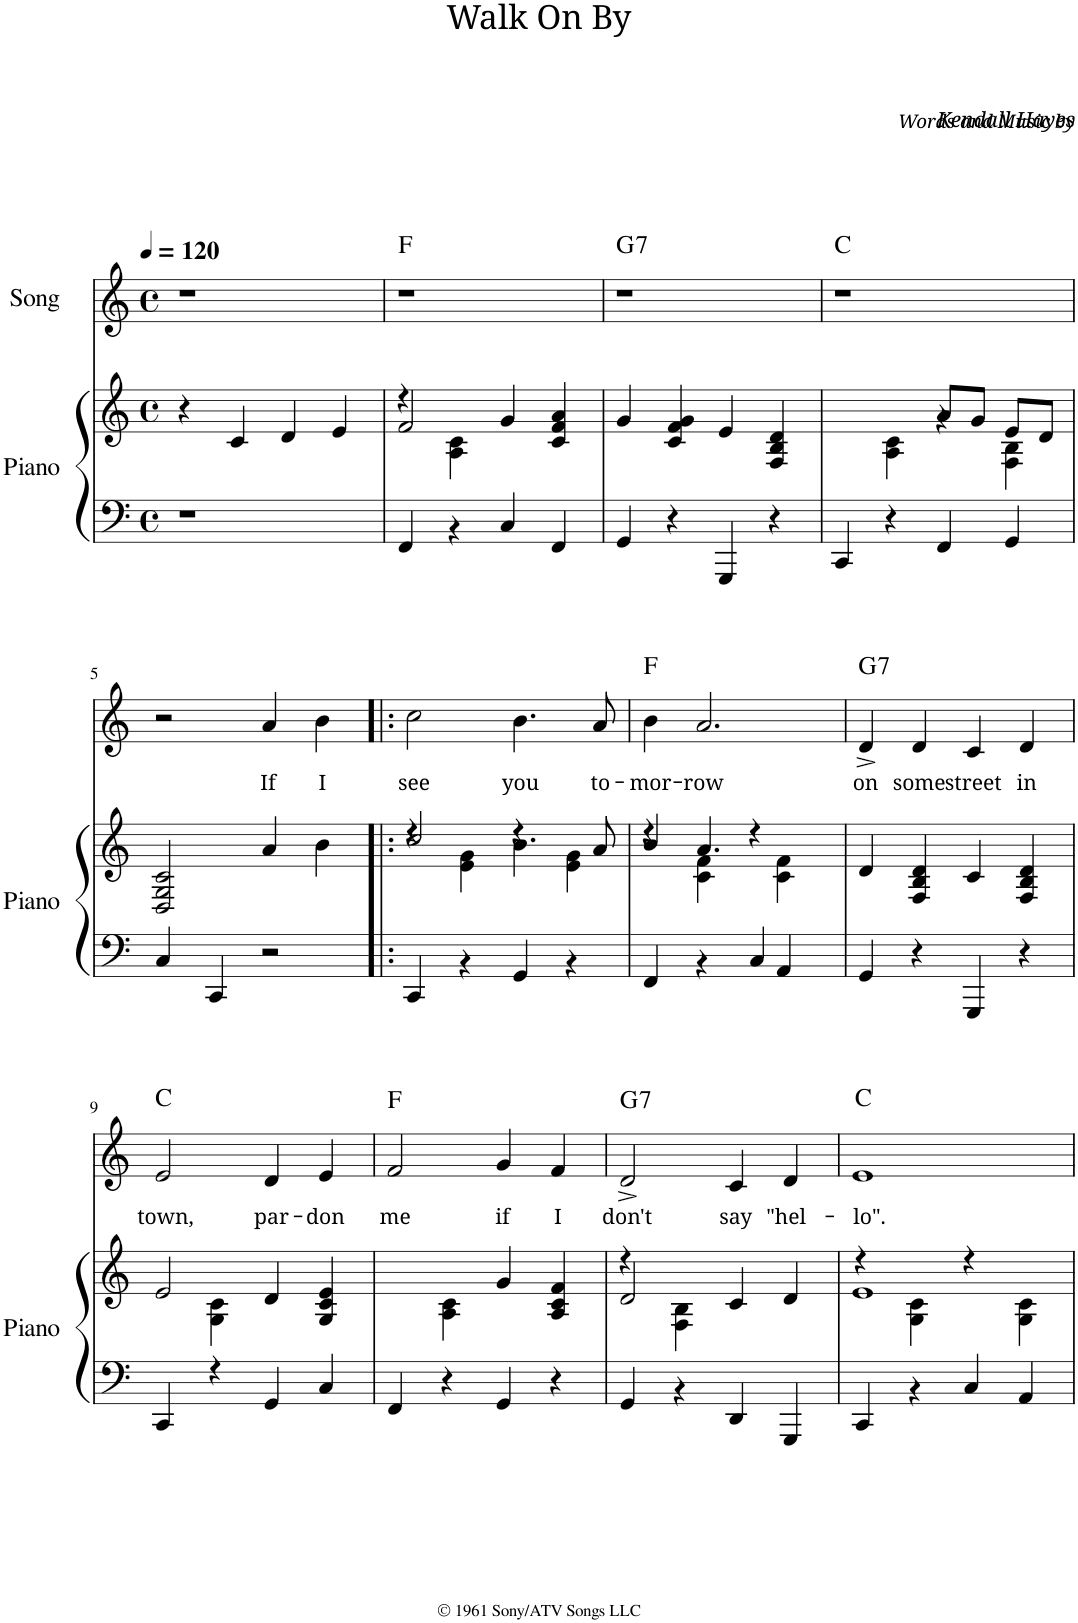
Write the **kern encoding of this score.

**kern	**kern	**kern	**text	**harte
*part2	*part2	*part1	*part1	*part1
*staff3	*staff2	*staff1	*staff1	*
*I"Piano	*	*I"Song	*	*
*I'Piano	*	*	*	*
*clefF4	*clefG2	*clefG2	*	*
*k[]	*k[]	*k[]	*	*
*M4/4	*M4/4	*M4/4	*	*
*met(c)	*met(c)	*met(c)	*	*
*MM120	*MM120	*MM120	*	*
=1	=1	=1	=1	=1
1r	4r	1r	.	.
.	4c/	.	.	.
.	4d/	.	.	.
.	4e/	.	.	.
=2	=2	=2	=2	=2
*^	*^	*	*	*
4r	4FF/	2f/	4ryy	1r	.	F:maj
4ryy	4r	.	4A\ 4c\	.	.	.
2ryy	4C/	4g/	2ryy	.	.	.
.	4FF/	4c/ 4f/ 4a/	.	.	.	.
*	*	*v	*v	*	*	*
=3	=3	=3	=3	=3	=3
!	!	!	!	!	!LO:H:kt=7
*v	*v	*	*	*	*
4GG/	4g/	1r	.	G:7
4r	4c/ 4f/ 4g/	.	.	.
4GGG/	4e/	.	.	.
4r	4F/ 4B/ 4d/	.	.	.
=4	=4	=4	=4	=4
*^	*^	*	*	*
*	*^	*	*^	*	*	*
4CC/	4ryy	2ryy	4ryy	4ryy	2.ryy	1r	.	C:maj
4ryy	2.ryy	.	4r	4A\ 4c\	.	.	.	.
4FF/	.	4r	2ryy	8a/L	.	.	.	.
.	.	.	.	8g/J	.	.	.	.
4GG/	.	4ryy	.	8e/L	4F\ 4B\	.	.	.
.	.	.	.	8d/J	.	.	.	.
*v	*v	*v	*	*	*	*	*	*
*	*v	*v	*v	*	*	*
!!LO:LB:g=z
=5	=5	=5	=5	=5
4C/	2D/ 2G/ 2c/	2r	.	.
4CC/	.	.	.	.
!	!	!	!LO:LY:b	!
2r	4a/	4a/	If	.
!	!	!	!LO:LY:b	!
.	4b\	4b\	I	.
=6!|:	=6!|:	=6!|:	=6!|:	=6!|:
*^	*^	*	*	*
!	!	!	!	!	!LO:LY:b	!LO:H:kt=N.C.
4r	4CC/	2cc/	4ryy	2cc\	see	N
4ryy	4r	.	4e\ 4g\	.	.	.
!	!	!	!	!	!LO:LY:b	!
4r	4GG/	4.b\	4ryy	4.b\	you	.
4ryy	4r	.	4e\ 4g\	.	.	.
!	!	!	!	!	!LO:LY:b	!
.	.	8a/	.	8a/	to-	.
=7	=7	=7	=7	=7	=7	=7
*	*^	*	*	*	*	*
!	!	!	!	!	!	!LO:LY:b	!
8ryy	4r	4FF/	4b/	4ryy	4b\	-mor-	F:maj
!	!	!	!	!	!	!LO:LY:b	!
.	4ryy	4r	4.a/	4c\ 4f\	2.a/	-row	.
.	4r	4C/	.	2ryy	.	.	.
4AA/	.	.	4c\ 4f\	.	.	.	.
.	4ryy	4ryy	.	.	.	.	.
8ryy	.	.	8ryy	.	.	.	.
*v	*v	*v	*	*	*	*	*
*	*v	*v	*	*	*
=8	=8	=8	=8	=8
!	!	!	!LO:LY:b	!LO:H:kt=7
4GG/	4d/	4d^/	on	G:7
!	!	!	!LO:LY:b	!
4r	4F/ 4B/ 4d/	4d/	some	.
!	!	!	!LO:LY:b	!
4GGG/	4c/	4c/	street	.
!	!	!	!LO:LY:b	!
4r	4F/ 4B/ 4d/	4d/	in	.
!!LO:LB:g=z
=9	=9	=9	=9	=9
*	*^	*	*	*
!	!	!	!	!LO:LY:b	!
4CC/	2e/	4ryy	2e/	town,	C:maj
4r	.	4G\ 4c\	.	.	.
!	!	!	!	!LO:LY:b	!
4GG/	4d/	2ryy	4d/	par-	.
!	!	!	!	!LO:LY:b	!
4C/	4G/ 4c/ 4e/	.	4e/	-don	.
=10	=10	=10	=10	=10	=10
*^	*	*	*	*	*
!	!	!	!	!	!LO:LY:b	!
4FF/	4ryy	4ryy	4ryy	2f/	me	F:maj
4ryy	4ryy	4r	4A\ 4c\	.	.	.
!	!	!	!	!	!LO:LY:b	!
4GG/	2ryy	4ryy	4g/	4g/	if	.
!	!	!	!	!	!LO:LY:b	!
4ryy	.	4r	4A/ 4c/ 4f/	4f/	I	.
=11	=11	=11	=11	=11	=11	=11
!	!	!	!	!	!LO:LY:b	!LO:H:kt=7
4r	4GG/	2d/	4ryy	2d^/	don't	G:7
4ryy	4r	.	4F\ 4B\	.	.	.
!	!	!	!	!	!LO:LY:b	!
2ryy	4DD/	4c/	2ryy	4c/	say	.
!	!	!	!	!	!LO:LY:b	!
.	4GGG/	4d/	.	4d/	"hel-	.
=12	=12	=12	=12	=12	=12	=12
!	!	!	!	!	!LO:LY:b	!
4r	4CC/	1e	4ryy	1e	-lo".	C:maj
4ryy	4r	.	4G\ 4c\	.	.	.
4r	4C/	.	4ryy	.	.	.
4ryy	4AA/	.	4G\ 4c\	.	.	.
*v	*v	*	*	*	*	*
*	*v	*v	*	*	*
=	=	=	=	=
*-	*-	*-	*-	*-
